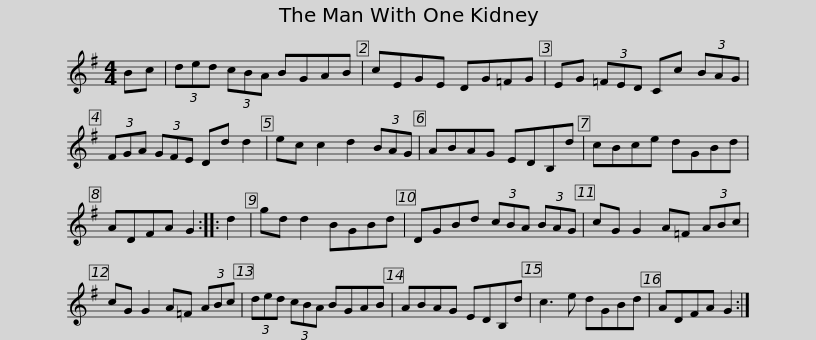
X:1
L:1/8
M:4/4
I:linebreak $
K:G
V:1 treble
V:1
 Bc | (3ded (3cBA BGAB | cEGE DG=FG | EG (3=FED Cc (3BAG | (3FGA (3GFE Dd d2 |$ %5
 ec c2 d2 (3BAG | ABAG EDB,d | cBce dGBd | ADFA G2 :: d2 | %10
 gd d2 BGBd |$ DGBd (3cBA (3BAG | cG G2 A=F (3ABc | cG G2 A=F (3ABc | (3ded (3cBA BGAB | %15
 ABAG EDB,d |$ c3 e dGBd | ADFA G2 :| %18
